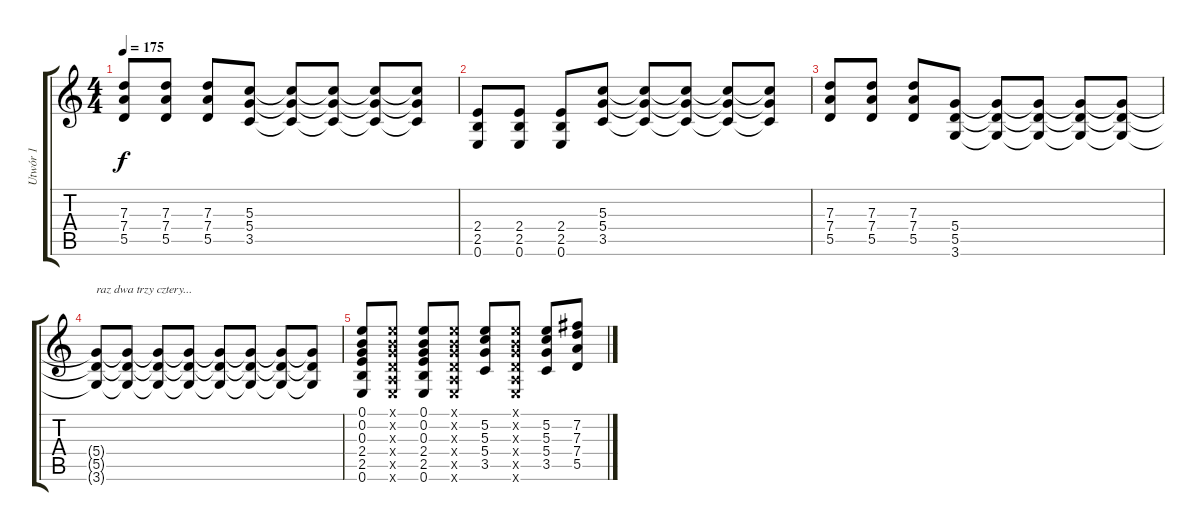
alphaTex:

\track ("Utwór 1" "Utwór 1") {instrument distortionguitar}
\staff {score tabs}
\tuning (E4 B3 G3 D3 A2 E2) {hide}
\ts (4 4)
\tempo 175
\clef g2
\ks c
(7.3 7.4 5.5).8{dy f} (7.3 7.4 5.5).8 (7.3 7.4 5.5).8 (5.3 5.4 3.5).8 (5.3{t} 5.4{t} 3.5{t}).8 (5.3{t} 5.4{t} 3.5{t}).8 (5.3{t} 5.4{t} 3.5{t}).8 (5.3{t} 5.4{t} 3.5{t}).8 |
(2.4 2.5 0.6).8 (2.4 2.5 0.6).8 (2.4 2.5 0.6).8 (5.3 5.4 3.5).8 (5.3{t} 5.4{t} 3.5{t}).8 (5.3{t} 5.4{t} 3.5{t}).8 (5.3{t} 5.4{t} 3.5{t}).8 (5.3{t} 5.4{t} 3.5{t}).8 |
(7.3 7.4 5.5).8 (7.3 7.4 5.5).8 (7.3 7.4 5.5).8 (5.4 5.5 3.6).8 (5.4{t} 5.5{t} 3.6{t}).8 (5.4{t} 5.5{t} 3.6{t}).8 (5.4{t} 5.5{t} 3.6{t}).8 (5.4{t} 5.5{t} 3.6{t}).8 |
(5.4{t} 5.5{t} 3.6{t}).8{txt "raz dwa trzy cztery..."} (5.4{t} 5.5{t} 3.6{t}).8 (5.4{t} 5.5{t} 3.6{t}).8 (5.4{t} 5.5{t} 3.6{t}).8 (5.4{t} 5.5{t} 3.6{t}).8 (5.4{t} 5.5{t} 3.6{t}).8 (5.4{t} 5.5{t} 3.6{t}).8 (5.4{t} 5.5{t} 3.6{t}).8 |
(0.1 0.2 0.3 2.4 2.5 0.6).8 (0.1{x} 0.2{x} 0.3{x} 0.4{x} 0.5{x} 0.6{x}).8 (0.1 0.2 0.3 2.4 2.5 0.6).8 (0.1{x} 0.2{x} 0.3{x} 0.4{x} 0.5{x} 0.6{x}).8 (5.2 5.3 5.4 3.5).8 (0.1{x} 0.2{x} 0.3{x} 0.4{x} 0.5{x} 0.6{x}).8 (5.2 5.3 5.4 3.5).8 (7.2 7.3 7.4 5.5).8
